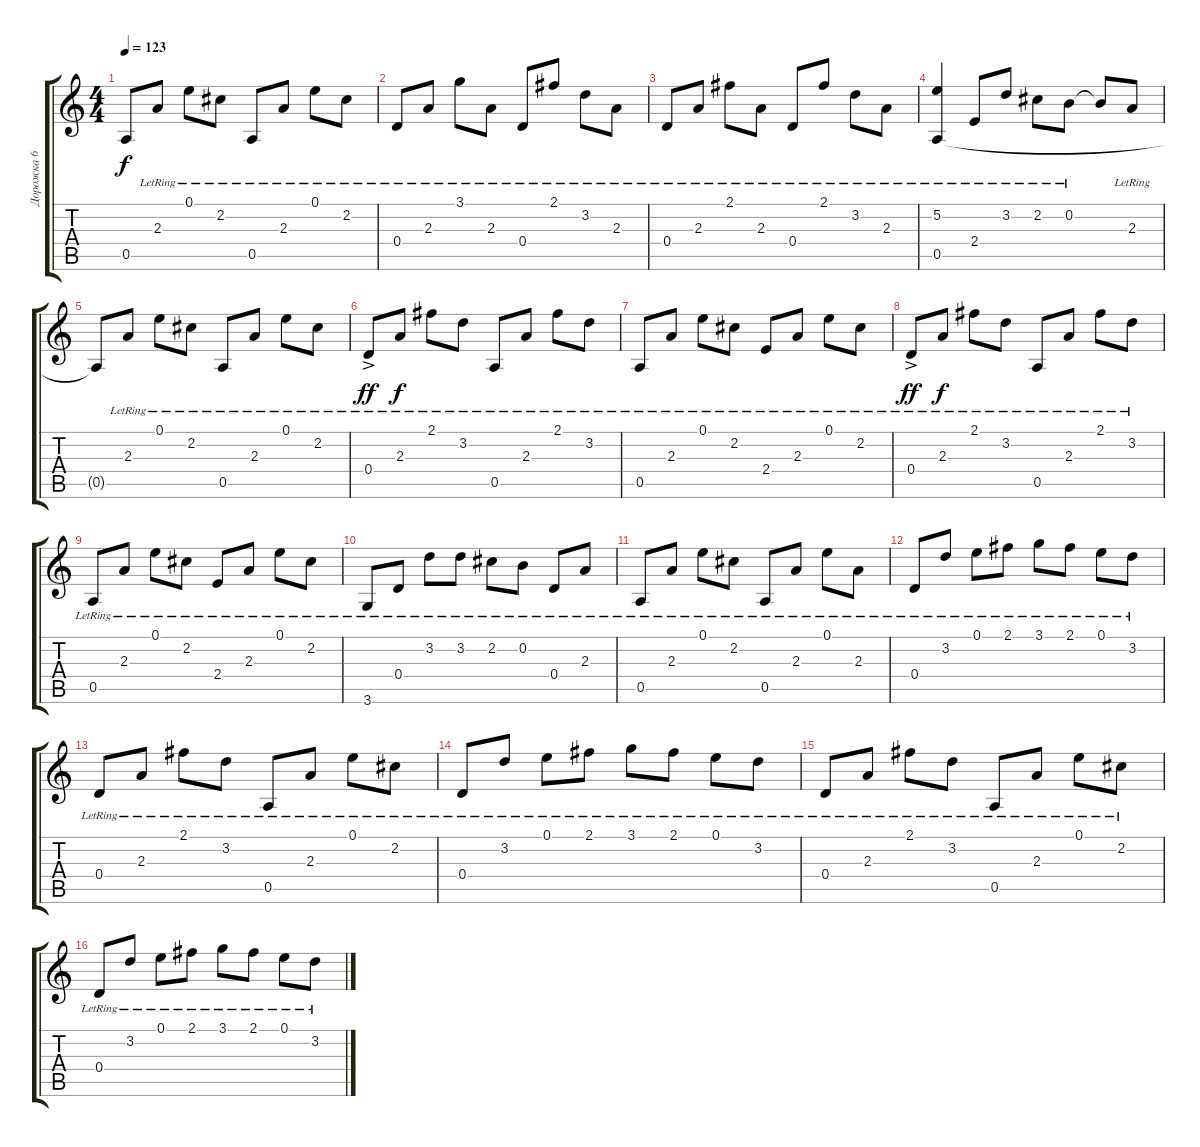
\track ("Дорожка 6" "Дорожка 6") {instrument acousticguitarsteel}
\staff {score tabs}
\tuning (E4 B3 G3 D3 A2 E2) {hide}
\ts (4 4)
\tempo 123
\clef g2
\ks c
0.5{t}.8{dy f} 2.3{lr}.8 0.1{lr}.8 2.2{lr}.8 0.5{lr}.8 2.3{lr}.8 0.1{lr}.8 2.2{lr}.8 |
0.4{lr}.8 2.3{lr}.8 3.1{lr}.8 2.3{lr}.8 0.4{lr}.8 2.1{lr}.8 3.2{lr}.8 2.3{lr}.8 |
0.4{lr}.8 2.3{lr}.8 2.1{lr}.8 2.3{lr}.8 0.4{lr}.8 2.1{lr}.8 3.2{lr}.8 2.3{lr}.8 |
(5.2{lr} 0.5{lr}).4 2.4{lr}.8 3.2{lr}.8 2.2{lr}.8 0.2{lr}.8 0.2{t}.8 2.3{lr}.8 |
0.5{t}.8 2.3{lr}.8 0.1{lr}.8 2.2{lr}.8 0.5{lr}.8 2.3{lr}.8 0.1{lr}.8 2.2{lr}.8 |
0.4{ac lr}.8{dy ff} 2.3{lr}.8{dy f} 2.1{lr}.8 3.2{lr}.8 0.5{lr}.8 2.3{lr}.8 2.1{lr}.8 3.2{lr}.8 |
0.5{lr}.8 2.3{lr}.8 0.1{lr}.8 2.2{lr}.8 2.4{lr}.8 2.3{lr}.8 0.1{lr}.8 2.2{lr}.8 |
0.4{ac lr}.8{dy ff} 2.3{lr}.8{dy f} 2.1{lr}.8 3.2{lr}.8 0.5{lr}.8 2.3{lr}.8 2.1{lr}.8 3.2{lr}.8 |
0.5{lr}.8 2.3{lr}.8 0.1{lr}.8 2.2{lr}.8 2.4{lr}.8 2.3{lr}.8 0.1{lr}.8 2.2{lr}.8 |
3.6{lr}.8 0.4{lr}.8 3.2{lr}.8 3.2{lr}.8 2.2{lr}.8 0.2{lr}.8 0.4{lr}.8 2.3{lr}.8 |
0.5{lr}.8 2.3{lr}.8 0.1{lr}.8 2.2{lr}.8 0.5{lr}.8 2.3{lr}.8 0.1{lr}.8 2.3{lr}.8 |
0.4{lr}.8 3.2{lr}.8 0.1{lr}.8 2.1{lr}.8 3.1{lr}.8 2.1{lr}.8 0.1{lr}.8 3.2{lr}.8 |
0.4{lr}.8 2.3{lr}.8 2.1{lr}.8 3.2{lr}.8 0.5{lr}.8 2.3{lr}.8 0.1{lr}.8 2.2{lr}.8 |
0.4{lr}.8 3.2{lr}.8 0.1{lr}.8 2.1{lr}.8 3.1{lr}.8 2.1{lr}.8 0.1{lr}.8 3.2{lr}.8 |
0.4{lr}.8 2.3{lr}.8 2.1{lr}.8 3.2{lr}.8 0.5{lr}.8 2.3{lr}.8 0.1{lr}.8 2.2{lr}.8 |
0.4{lr}.8 3.2{lr}.8 0.1{lr}.8 2.1{lr}.8 3.1{lr}.8 2.1{lr}.8 0.1{lr}.8 3.2{lr}.8
